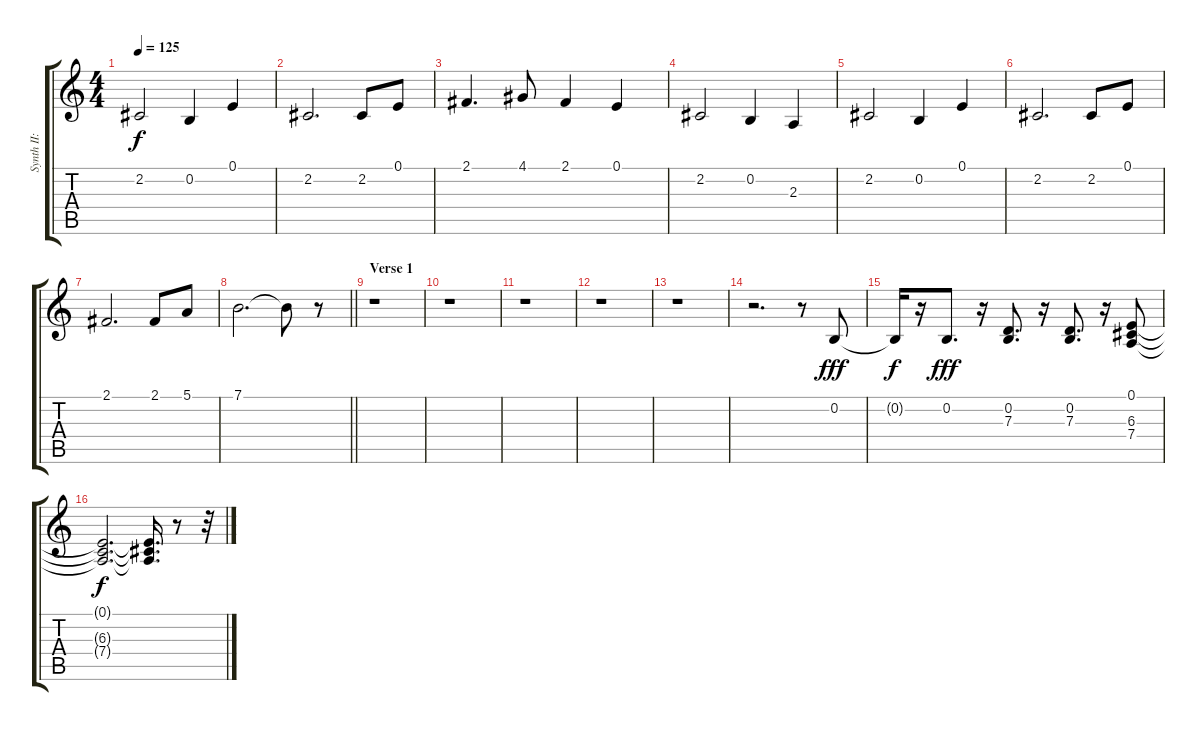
\track ("Synth II: Christine McVie" "Synth II: ") {instrument synthbrass1}
\staff {score tabs}
\tuning (E4 B3 G3 D3 A2 E2) {hide}
\ts (4 4)
\tempo 125
\clef g2
\ks c
2.2.2{dy f instrument synthstrings1} 0.2.4 0.1.4 |
2.2.2{d} 2.2.8 0.1.8 |
2.1.4{d} 4.1.8 2.1.4 0.1.4 |
2.2.2 0.2.4 2.3.4 |
2.2.2 0.2.4 0.1.4 |
2.2.2{d} 2.2.8 0.1.8 |
2.1.2{d} 2.1.8 5.1.8 |
\barLineRight lightlight
7.1.2{d} 7.1{t}.8 r.8 |
\section ("" "Verse 1")
r.1 |
r.1 |
r.1 |
r.1 |
r.1 |
r.2{d instrument blownbottle} r.8 0.2.8{dy fff} |
0.2{t}.16{dy f} r.16 0.2.8{d dy fff} r.16 (0.2 7.3).8{d} r.16 (0.2 7.3).8{d} r.16 (0.1 6.3 7.4).8 |
(0.1{t} 6.3{t} 7.4{t}).2{d dy f} (0.1{t} 6.3{t} 7.4{t}).16{d} r.8 r.32
